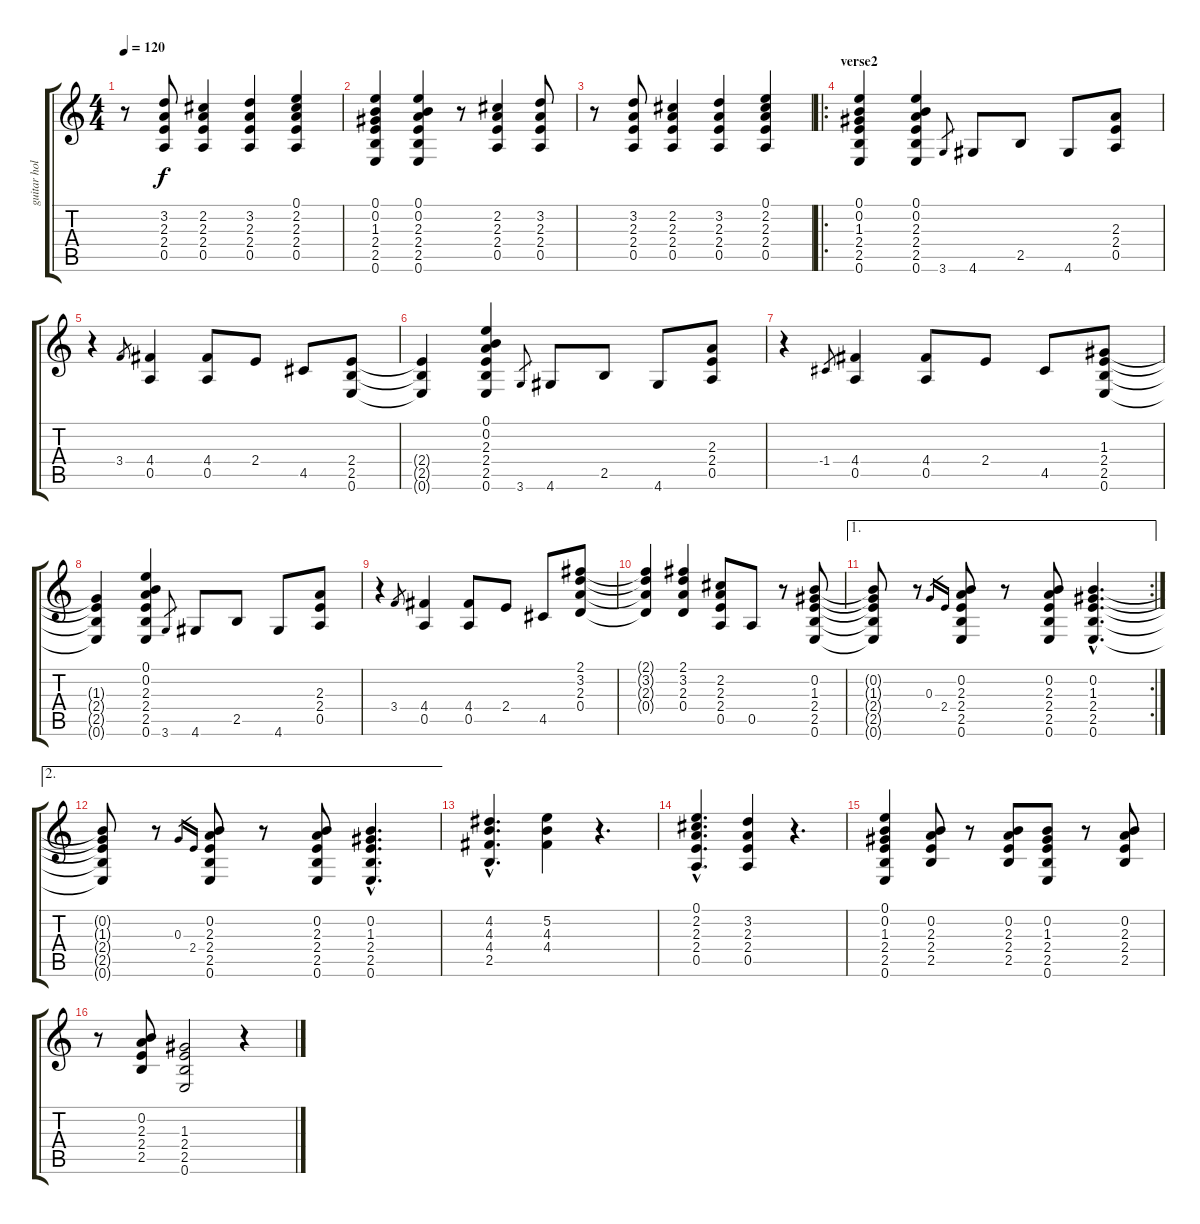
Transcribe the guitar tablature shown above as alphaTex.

\track ("guitar holder :-)" "guitar hol") {instrument distortionguitar}
\staff {score tabs}
\tuning (E4 B3 G3 D3 A2 E2) {hide}
\ts (4 4)
\tempo 120
\clef g2
\ks c
r.8{dy f} (3.2 2.3 2.4 0.5).8 (2.2 2.3 2.4 0.5).4 (3.2 2.3 2.4 0.5).4 (0.1 2.2 2.3 2.4 0.5).4 |
(0.1 0.2 1.3 2.4 2.5 0.6).4 (0.1 0.2 2.3 2.4 2.5 0.6).4 r.8 (2.2 2.3 2.4 0.5).4 (3.2 2.3 2.4 0.5).8 |
r.8 (3.2 2.3 2.4 0.5).8 (2.2 2.3 2.4 0.5).4 (3.2 2.3 2.4 0.5).4 (0.1 2.2 2.3 2.4 0.5).4 |
\ro
\section ("" "verse2")
(0.1 0.2 1.3 2.4 2.5 0.6).4 (0.1 0.2 2.3 2.4 2.5 0.6).4 3.6.8{gr} 4.6.8 2.5.8 4.6.8 (2.3 2.4 0.5).8 |
r.4 3.4.8{gr} (4.4 0.5).4 (4.4 0.5).8 2.4.8 4.5.8 (2.4 2.5 0.6).8 |
(2.4{t} 2.5{t} 0.6{t}).4 (0.1 0.2 2.3 2.4 2.5 0.6).4 3.6.8{gr} 4.6.8 2.5.8 4.6.8 (2.3 2.4 0.5).8 |
r.4 -1.4.8{gr} (4.4 0.5).4 (4.4 0.5).8 2.4.8 4.5.8 (1.3 2.4 2.5 0.6).8 |
(1.3{t} 2.4{t} 2.5{t} 0.6{t}).4 (0.1 0.2 2.3 2.4 2.5 0.6).4 3.6.8{gr} 4.6.8 2.5.8 4.6.8 (2.3 2.4 0.5).8 |
r.4 3.4.8{gr} (4.4 0.5).4 (4.4 0.5).8 2.4.8 4.5.8 (2.1 3.2 2.3 0.4).8 |
(2.1{t} 3.2{t} 2.3{t} 0.4{t}).4 (2.1 3.2 2.3 0.4).4 (2.2 2.3 2.4 0.5).8 0.5.8 r.8 (0.2 1.3 2.4 2.5 0.6).8 |
\ae 1
\rc 2
(0.2{t} 1.3{t} 2.4{t} 2.5{t} 0.6{t}).8 r.8 0.3.16{gr} 2.4.16{gr} (0.2 2.3 2.4 2.5 0.6).8 r.8 (0.2 2.3 2.4 2.5 0.6).8 (0.2{hac} 1.3{hac} 2.4{hac} 2.5{hac} 0.6{hac}).4{d} |
\ae 2
(0.2{t} 1.3{t} 2.4{t} 2.5{t} 0.6{t}).8 r.8 0.3.16{gr} 2.4.16{gr} (0.2 2.3 2.4 2.5 0.6).8 r.8 (0.2 2.3 2.4 2.5 0.6).8 (0.2{hac} 1.3{hac} 2.4{hac} 2.5{hac} 0.6{hac}).4{d} |
(4.2{hac} 4.3{hac} 4.4{hac} 2.5{hac}).4{d} (5.2 4.3 4.4).4 r.4{d} |
(0.1{hac} 2.2{hac} 2.3{hac} 2.4{hac} 0.5{hac}).4{d} (3.2 2.3 2.4 0.5).4 r.4{d} |
(0.1 0.2 1.3 2.4 2.5 0.6).4 (0.2 2.3 2.4 2.5).8 r.8 (0.2 2.3 2.4 2.5).8 (0.2 1.3 2.4 2.5 0.6).8 r.8 (0.2 2.3 2.4 2.5).8 |
r.8 (0.2 2.3 2.4 2.5).8 (1.3 2.4 2.5 0.6).2 r.4
